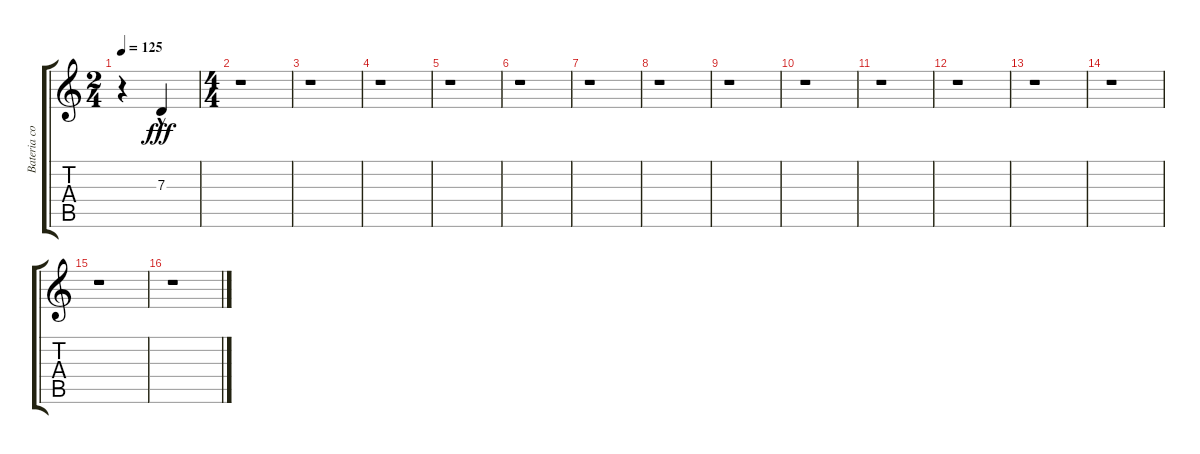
\track ("Bateria complemento" "Bateria co") {instrument reversecymbal}
\staff {score tabs}
\tuning (E4 B3 G3 D3 A2 E2) {hide}
\ts (2 4)
\tempo 125
\clef g2
\ks c
r.4{dy fff} 7.3{hac}.4 |
\ts (4 4)
r.1 |
r.1 |
r.1 |
r.1 |
r.1 |
r.1 |
r.1 |
r.1 |
r.1 |
r.1 |
r.1 |
r.1 |
r.1 |
r.1 |
r.1
